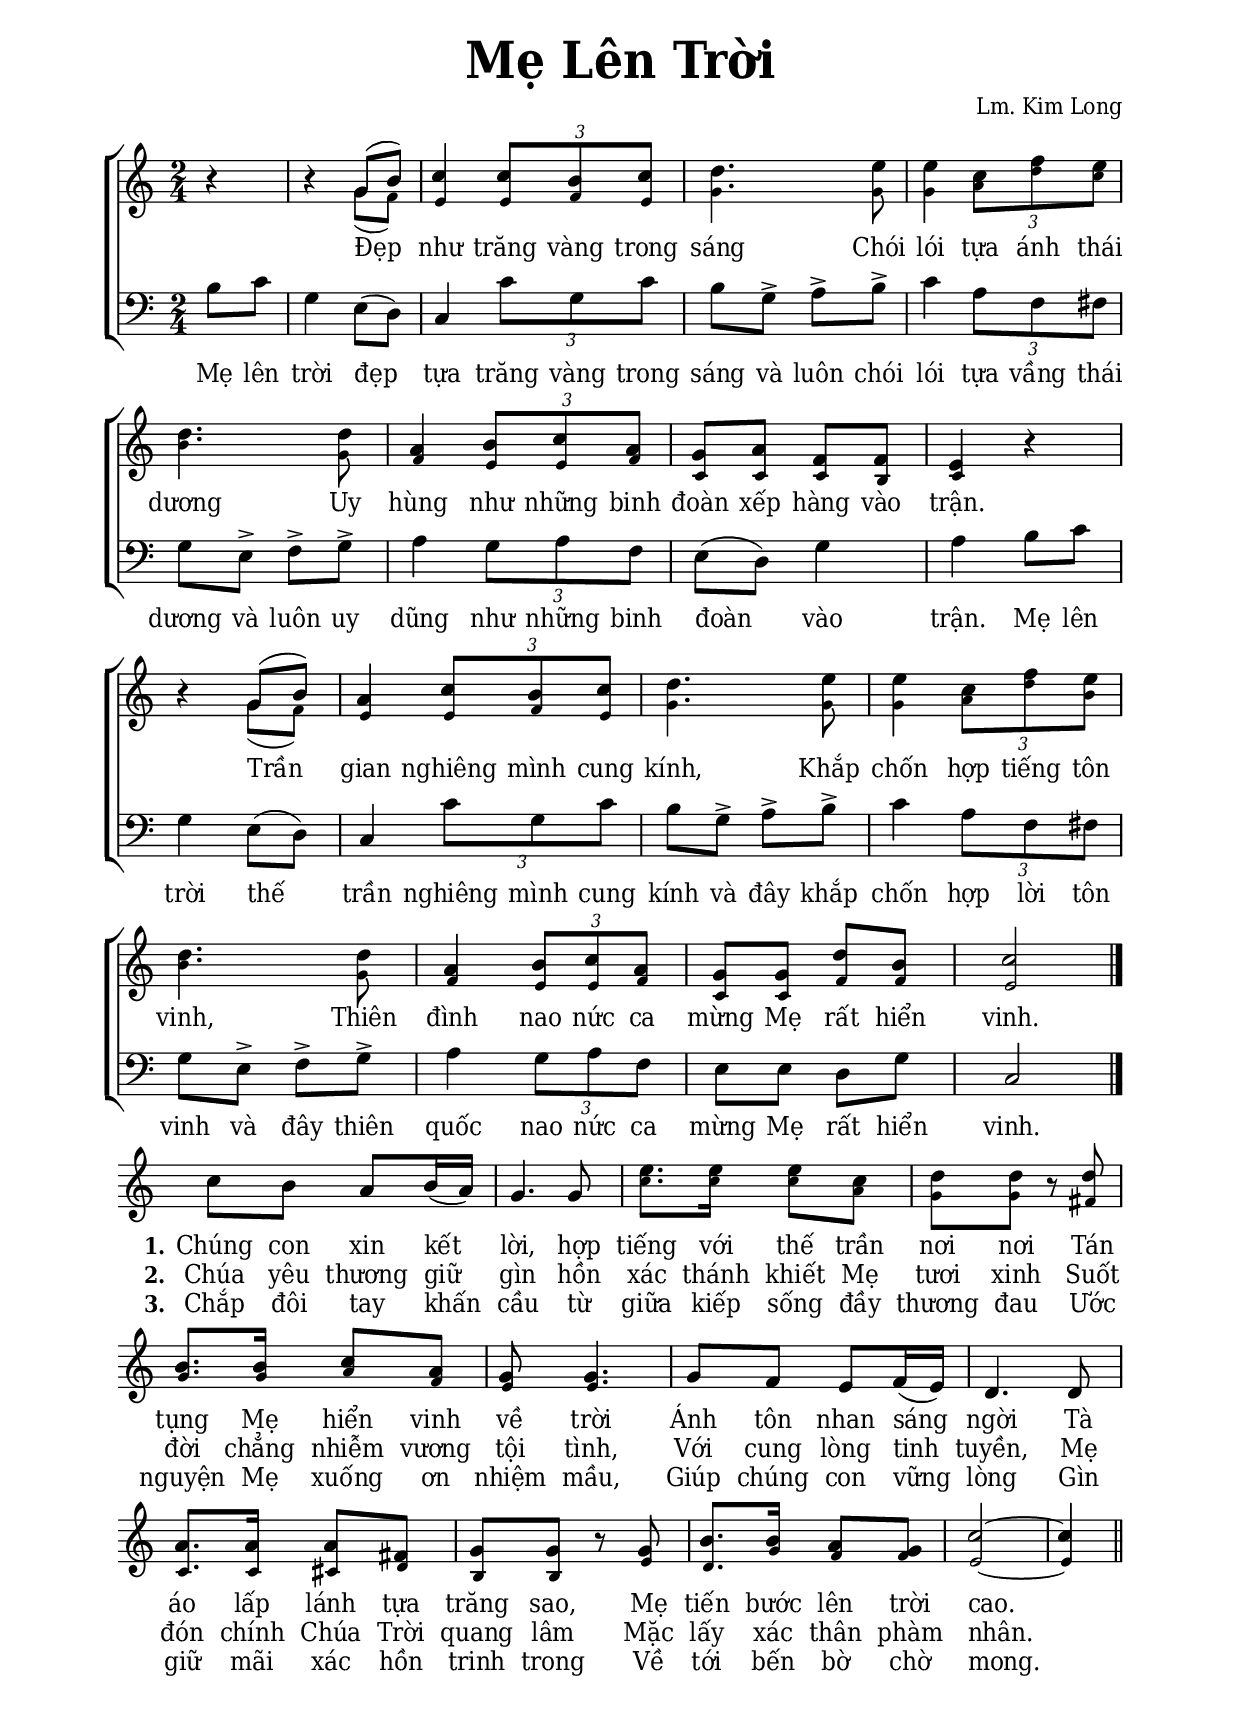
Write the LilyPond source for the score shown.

% Cài đặt chung
\version "2.22.1"
\include "english.ly"

\header {
  title = \markup { \fontsize #3 "Mẹ Lên Trời" }
  composer = "Lm. Kim Long"
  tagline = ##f
}

% Nhạc
% Đổi kích thước nốt cho bè phụ
notBePhu =
#(define-music-function (font-size music) (number? ly:music?)
   (for-some-music
     (lambda (m)
       (if (music-is-of-type? m 'rhythmic-event)
           (begin
             (set! (ly:music-property m 'tweaks)
                   (cons `(font-size . ,font-size)
                         (ly:music-property m 'tweaks)))
             #t)
           #f))
     music)
   music)

nhacDiepKhucSop = \relative c'' {
  \partial 4 r4 |
  r g8 ^(b) |
  c4 \tuplet 3/2 { c8 b c } |
  d4. e8 |
  e4 \tuplet 3/2 { c8 f e } |
  d4. d8 |
  a4 \tuplet 3/2 { b8 c a } |
  g a f f |
  e4 r |
  r g8 (b) |
  a4 \tuplet 3/2 { c8 b c } |
  d4. e8 |
  e4 \tuplet 3/2 { c8 f e } |
  d4. d8 |
  a4 \tuplet 3/2 { b8 c a } |
  g g d' b |
  c2 \bar "|."
}

nhacDiepKhucAlto = \relative c'' {
  r4 |
  r g8 _([f]) |
  e4 \tuplet 3/2 { e8 f e } |
  g4. g8 |
  g4 \tuplet 3/2 { a8 d c } |
  b4. g8 |
  f4 \tuplet 3/2 { e8 e f } |
  c c c b |
  c4 r |
  r g'8 ([f]) |
  e4 \tuplet 3/2 { e8 f e } |
  g4. g8 |
  g4 \tuplet 3/2 { a8 d b } |
  b4. g8 |
  f4 \tuplet 3/2 { e8 e f } |
  c c f f |
  e2
}

nhacDiepKhucBas = \relative c' {
  b8 c |
  g4 e8 (d) |
  c4 \tuplet 3/2 { c'8 g c } |
  b g ^> a ^> b ^> |
  c4 \tuplet 3/2 { a8 f fs } |
  g e ^> f ^> g ^> |
  a4 \tuplet 3/2 { g8 a f } |
  e (d) g4 |
  a b8 c |
  g4 e8 (d) |
  c4 \tuplet 3/2 { c'8 g c } |
  b g ^> a ^> b ^> |
  c4 \tuplet 3/2 { a8 f fs } |
  g e ^> f ^> g ^> |
  a4 \tuplet 3/2 { g8 a f } |
  e e d g |
  c,2
}

nhacPhienKhucSop = \relative c'' {
  c8 b a b16 (a) |
  g4. g8 |
  e'8. e16 e8 c |
  d d r d |
  b8. b16 c8 a |
  g g4. |
  g8 f e f16 (e) |
  d4. d8 |
  a'8. a16 a8 fs |
  g g r g |
  b8. b16 a8 g |
  c2 ~ |
  c4 \bar "||"
}

nhacPhienKhucBas = \relative c'' {
  c8 b a b16 (a) |
  g4. g8 |
  c8. c16 c8 a |
  g g r fs |
  g8. g16 a8 f |
  e e4. |
  g8 f e f16 (e) |
  d4. d8 |
  c8. c16 cs8 d |
  b b r e |
  d8. g16 f8 f |
  e2 ~ |
  e4
}

% Lời
loiDiepKhucSop = \lyricmode {
  Đẹp như trăng vàng trong sáng
  Chói lói tựa ánh thái dương
  Uy hùng như những binh đoàn xếp hàng vào trận.
  Trần gian nghiêng mình cung kính,
  Khắp chốn hợp tiếng tôn vinh,
  Thiên đình nao nức ca mừng Mẹ rất hiển vinh.
}

loiDiepKhucBas = \lyricmode {
  Mẹ lên trời đẹp tựa trăng vàng trong sáng và luôn chói lói
  tựa vầng thái dương và luôn uy dũng
  như những binh đoàn vào trận.
  Mẹ lên trời thế trần nghiêng mình cung kính
  và đây khắp chốn hợp lời tôn vinh
  và đây thiên quốc nao nức ca mừng Mẹ rất hiển vinh.
}

loiPhienKhucMot = \lyricmode {
  \set stanza = #"1."
  Chúng con xin kết lời, hợp tiếng với thế trần nơi nơi
  Tán tụng Mẹ hiển vinh về trời
  Ánh tôn nhan sáng ngời
  Tà áo lấp lánh tựa trăng sao,
  Mẹ tiến bước lên trời cao.
}

loiPhienKhucHai = \lyricmode {
  \set stanza = #"2."
  Chúa yêu thương giữ gìn hồn xác thánh khiết Mẹ tươi xinh
  Suốt đời chẳng nhiễm vương tội tình,
  Với cung lòng tinh tuyền,
  Mẹ đón chính Chúa Trời quang lâm
  Mặc lấy xác thân phàm nhân.
}

loiPhienKhucBa = \lyricmode {
  \set stanza = #"3."
  Chắp đôi tay khấn cầu từ giữa kiếp sống đầy thương đau
  Ước nguyện Mẹ xuống ơn nhiệm mầu,
  Giúp chúng con vững lòng
  Gìn giữ mãi xác hồn trinh trong
  Về tới bến bờ chờ mong.
}

% Dàn trang
\paper {
  #(set-paper-size "a4")
  top-margin = 8\mm
  bottom-margin = 8\mm
  left-margin = 20\mm
  right-margin = 20\mm
  indent = #0
  #(define fonts
    (make-pango-font-tree
      "Deja Vu Serif Condensed"
      "Deja Vu Serif Condensed"
      "Deja Vu Serif Condensed"
      (/ 20 20)))
  print-page-number = #f
  page-count = #1
  %systems-per-page = 5
  %ragged-bottom = ##t
}

TongNhip = {
  \key c \major \time 2/4
  \set Timing.beamExceptions = #'()
  \set Timing.baseMoment = #(ly:make-moment 1/4)
}

% Đổi kích thước nốt cho bè phụ
notBePhu =
#(define-music-function (font-size music) (number? ly:music?)
   (for-some-music
     (lambda (m)
       (if (music-is-of-type? m 'rhythmic-event)
           (begin
             (set! (ly:music-property m 'tweaks)
                   (cons `(font-size . ,font-size)
                         (ly:music-property m 'tweaks)))
             #t)
           #f))
     music)
   music)

\score {
  \new ChoirStaff <<
    %{
    \new Staff <<
      \new Voice = "beSop" {
        \clef treble \TongNhip \nhacDiepKhucSop
      }
      \new Lyrics \lyricsto beSop \loiDiepKhucSop
    >>
    \new Staff <<
      \new Voice = "beAlto" {
        \clef treble \TongNhip \nhacDiepKhucAlto
      }
      \new Lyrics \lyricsto beAlto \loiDiepKhucSop
    >>
    %}
    
    \new Staff \with {
        \consists "Merge_rests_engraver"
        printPartCombineTexts = ##f
      }
      <<
      \new Voice \TongNhip \partCombine 
        \nhacDiepKhucSop
        \notBePhu -2 { \nhacDiepKhucAlto }
      \new NullVoice = beSop \nhacDiepKhucSop
      \new Lyrics \lyricsto beSop \loiDiepKhucSop
      >>
    
    \new Staff <<
        \clef "bass"
        \new Voice = beBas {
          \TongNhip \nhacDiepKhucBas
        }
      \new Lyrics \lyricsto beBas \loiDiepKhucBas
    >>
  >>
  \layout {
    \override Lyrics.LyricSpace.minimum-distance = #1
    \override Score.BarNumber.break-visibility = ##(#f #f #f)
    \override Score.SpacingSpanner.uniform-stretching = ##t
  }
}

%\pageBreak

\score {
  \new ChoirStaff <<
      \new Staff \with {
        \consists "Merge_rests_engraver"
        printPartCombineTexts = ##f
      }
      <<
      \new Voice \TongNhip \partCombine 
        \nhacPhienKhucSop
        \notBePhu -2 { \nhacPhienKhucBas }
      \new NullVoice = beSop \nhacPhienKhucSop
      \new Lyrics \lyricsto beSop \loiPhienKhucMot
      \new Lyrics \lyricsto beSop \loiPhienKhucHai
      \new Lyrics \lyricsto beSop \loiPhienKhucBa
      >>
  >>
  \layout {
    \override Staff.TimeSignature.transparent = ##t
    \override Lyrics.LyricSpace.minimum-distance = #1.5
    \override Score.BarNumber.break-visibility = ##(#f #f #f)
    \override Score.SpacingSpanner.uniform-stretching = ##t
  } 
}
